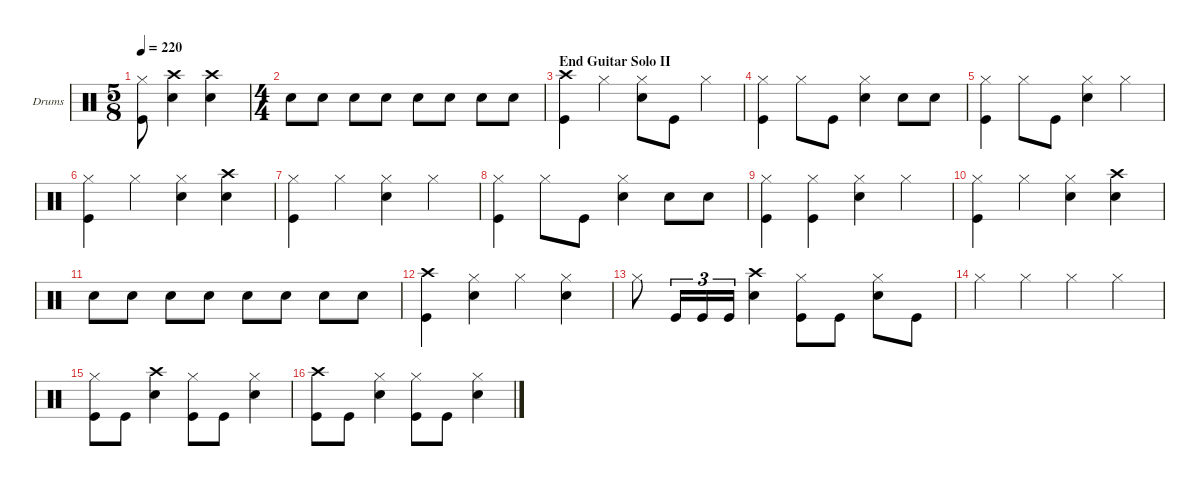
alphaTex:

\hideDynamics
\bracketExtendMode groupsimilarinstruments
\firstSystemTrackNameOrientation horizontal
\otherSystemsTrackNameOrientation horizontal
\track ("Drumkit" "Drums") {multiBarRest instrument percussion}
\staff {score}
\articulation defaults
\ts (5 8)
\tempo 220
\clef neutral
\ks c
("Hi-Hat (closed)" "Kick (hit)").8{dy fff} ("Snare (hit) 2" "Crash high (hit)").4 ("Snare (hit) 2" "Crash high (hit)").4 |
\ts (4 4)
"Snare (hit) 2".8 "Snare (hit) 2".8 "Snare (hit) 2".8 "Snare (hit) 2".8 "Snare (hit) 2".8 "Snare (hit) 2".8 "Snare (hit) 2".8 "Snare (hit) 2".8 |
\section ("" "End Guitar Solo II")
("Kick (hit)" "Crash high (hit)").4 "Hi-Hat (closed)".4 ("Snare (hit) 2" "Hi-Hat (closed)").8 "Kick (hit)".8 "Hi-Hat (closed)".4 |
("Kick (hit)" "Hi-Hat (closed)").4 "Hi-Hat (closed)".8 "Kick (hit)".8 ("Hi-Hat (closed)" "Snare (hit) 2").4 "Snare (hit) 2".8 "Snare (hit) 2".8 |
("Hi-Hat (closed)" "Kick (hit)").4 "Hi-Hat (closed)".8 "Kick (hit)".8 ("Snare (hit) 2" "Hi-Hat (closed)").4 "Hi-Hat (closed)".4 |
("Kick (hit)" "Hi-Hat (closed)").4 "Hi-Hat (closed)".4 ("Hi-Hat (closed)" "Snare (hit) 2").4 ("Snare (hit) 2" "Crash high (hit)").4 |
("Kick (hit)" "Hi-Hat (closed)").4 "Hi-Hat (closed)".4 ("Snare (hit) 2" "Hi-Hat (closed)").4 "Hi-Hat (closed)".4 |
("Kick (hit)" "Hi-Hat (closed)").4 "Hi-Hat (closed)".8 "Kick (hit)".8 ("Snare (hit) 2" "Hi-Hat (closed)").4 "Snare (hit) 2".8 "Snare (hit) 2".8 |
("Kick (hit)" "Hi-Hat (closed)").4 ("Kick (hit)" "Hi-Hat (closed)").4 ("Snare (hit) 2" "Hi-Hat (closed)").4 "Hi-Hat (closed)".4 |
("Kick (hit)" "Hi-Hat (closed)").4 "Hi-Hat (closed)".4 ("Snare (hit) 2" "Hi-Hat (closed)").4 ("Snare (hit) 2" "Crash high (hit)").4 |
"Snare (hit) 2".8 "Snare (hit) 2".8 "Snare (hit) 2".8 "Snare (hit) 2".8 "Snare (hit) 2".8 "Snare (hit) 2".8 "Snare (hit) 2".8 "Snare (hit) 2".8 |
("Kick (hit)" "Crash high (hit)").4 ("Hi-Hat (closed)" "Snare (hit) 2").4 "Hi-Hat (closed)".4 ("Snare (hit) 2" "Hi-Hat (closed)").4 |
"Hi-Hat (closed)".8 "Kick (hit)".16{tu (3 2)} "Kick (hit)".16{tu (3 2)} "Kick (hit)".16{tu (3 2)} ("Snare (hit) 2" "Crash high (hit)").4 ("Kick (hit)" "Hi-Hat (closed)").8 "Kick (hit)".8 ("Snare (hit) 2" "Hi-Hat (closed)").8 "Kick (hit)".8 |
"Hi-Hat (closed)".4 "Hi-Hat (closed)".4 "Hi-Hat (closed)".4 "Hi-Hat (closed)".4 |
("Kick (hit)" "Hi-Hat (closed)").8 "Kick (hit)".8 ("Snare (hit) 2" "Crash high (hit)").4 ("Hi-Hat (closed)" "Kick (hit)").8 "Kick (hit)".8 ("Snare (hit) 2" "Hi-Hat (closed)").4 |
("Kick (hit)" "Crash high (hit)").8 "Kick (hit)".8 ("Snare (hit) 2" "Hi-Hat (closed)").4 ("Kick (hit)" "Hi-Hat (closed)").8 "Kick (hit)".8 ("Snare (hit) 2" "Hi-Hat (closed)").4
